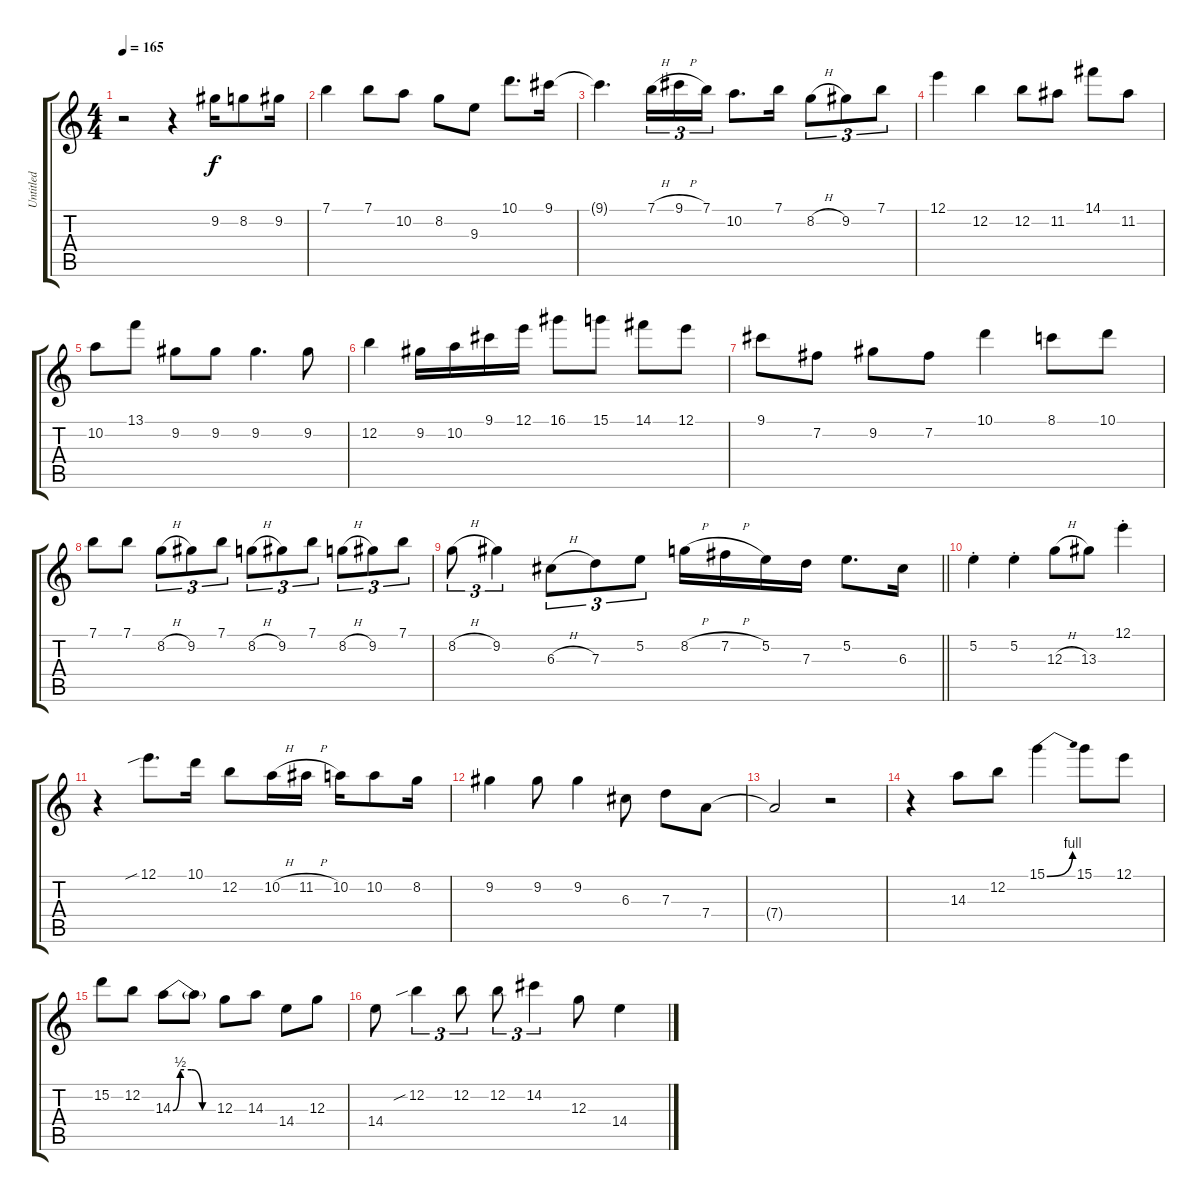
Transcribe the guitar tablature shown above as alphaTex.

\track ("Untitled" "Untitled") {instrument acousticguitarsteel}
\staff {score tabs}
\tuning (E4 B3 G3 D3 A2 E2) {hide}
\ts (4 4)
\tempo 165
\clef g2
\ks c
r.2{dy f} r.4 9.2.16 8.2.8 9.2.16 |
7.1.4 7.1.8 10.2.8 8.2.8 9.3.8 10.1.8{d} 9.1.16 |
9.1{t}.4{d} 7.1{h}.16{tu (3 2)} 9.1{h}.16{tu (3 2)} 7.1.16{tu (3 2)} 10.2.8{d} 7.1.16 8.2{h}.8{tu (3 2)} 9.2.8{tu (3 2)} 7.1.8{tu (3 2)} |
12.1.4 12.2.4 12.2.8 11.2.8 14.1.8 11.2.8 |
10.2.8 13.1.8 9.2.8 9.2.8 9.2.4{d} 9.2.8 |
12.2.4 9.2.16 10.2.16 9.1.16 12.1.16 16.1.8 15.1.8 14.1.8 12.1.8 |
9.1.8 7.2.8 9.2.8 7.2.8 10.1.4 8.1.8 10.1.8 |
7.1.8 7.1.8 8.2{h}.8{tu (3 2)} 9.2.8{tu (3 2)} 7.1.8{tu (3 2)} 8.2{h}.8{tu (3 2)} 9.2.8{tu (3 2)} 7.1.8{tu (3 2)} 8.2{h}.8{tu (3 2)} 9.2.8{tu (3 2)} 7.1.8{tu (3 2)} |
\barLineRight lightlight
8.2{h}.8{tu (3 2)} 9.2.4{tu (3 2)} 6.3{h}.8{tu (3 2)} 7.3.8{tu (3 2)} 5.2.8{tu (3 2)} 8.2{h}.16 7.2{h}.16 5.2.16 7.3.16 5.2.8{d} 6.3.16 |
5.2{st}.4 5.2{st}.4 12.3{h}.8 13.3.8 12.1{st}.4 |
r.4 12.1{sib}.8{d} 10.1.16 12.2.8 10.2{h}.16 11.2{h}.16 10.2.16 10.2.8 8.2.16 |
9.2.4 9.2.8 9.2.4 6.3.8 7.3.8 7.4.8 |
7.4{t}.2 r.2 |
r.4 14.3.8 12.2.8 15.1{be (bend 0 0 60 4)}.4 15.1.8 12.1.8 |
15.2.8 12.2.8 14.3{be (custom 0 0 10 2 25 2 40 0 60 0)}.8 14.3{t}.8 12.3.8 14.3.8 14.4.8 12.3.8 |
14.4.8 12.2{sib}.4{tu (3 2)} 12.2.8{tu (3 2)} 12.2.8{tu (3 2)} 14.2.4{tu (3 2)} 12.3.8 14.4.4
